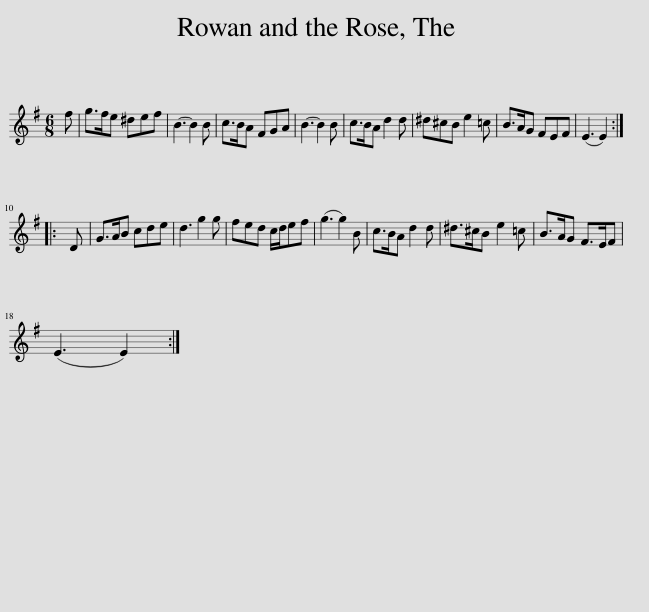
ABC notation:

X:1
L:1/8
M:6/8
I:linebreak $
K:Emin
V:1 treble
V:1
 f | g>fe ^def | B3- B2 B | c>BA FGA | B3- B2 B | %5
 c>BA d2 d | ^d^cB e2 =c | B>AG FEF | (E3 E2) ::$ D | %10
 G>AB cde | d3 g2 g | fed c/d/ef | (g3 g2) B | c>BA d2 d | %15
 ^d>^cB e2 =c | B>AG F>EF |$ (E3 E2) :| %18
